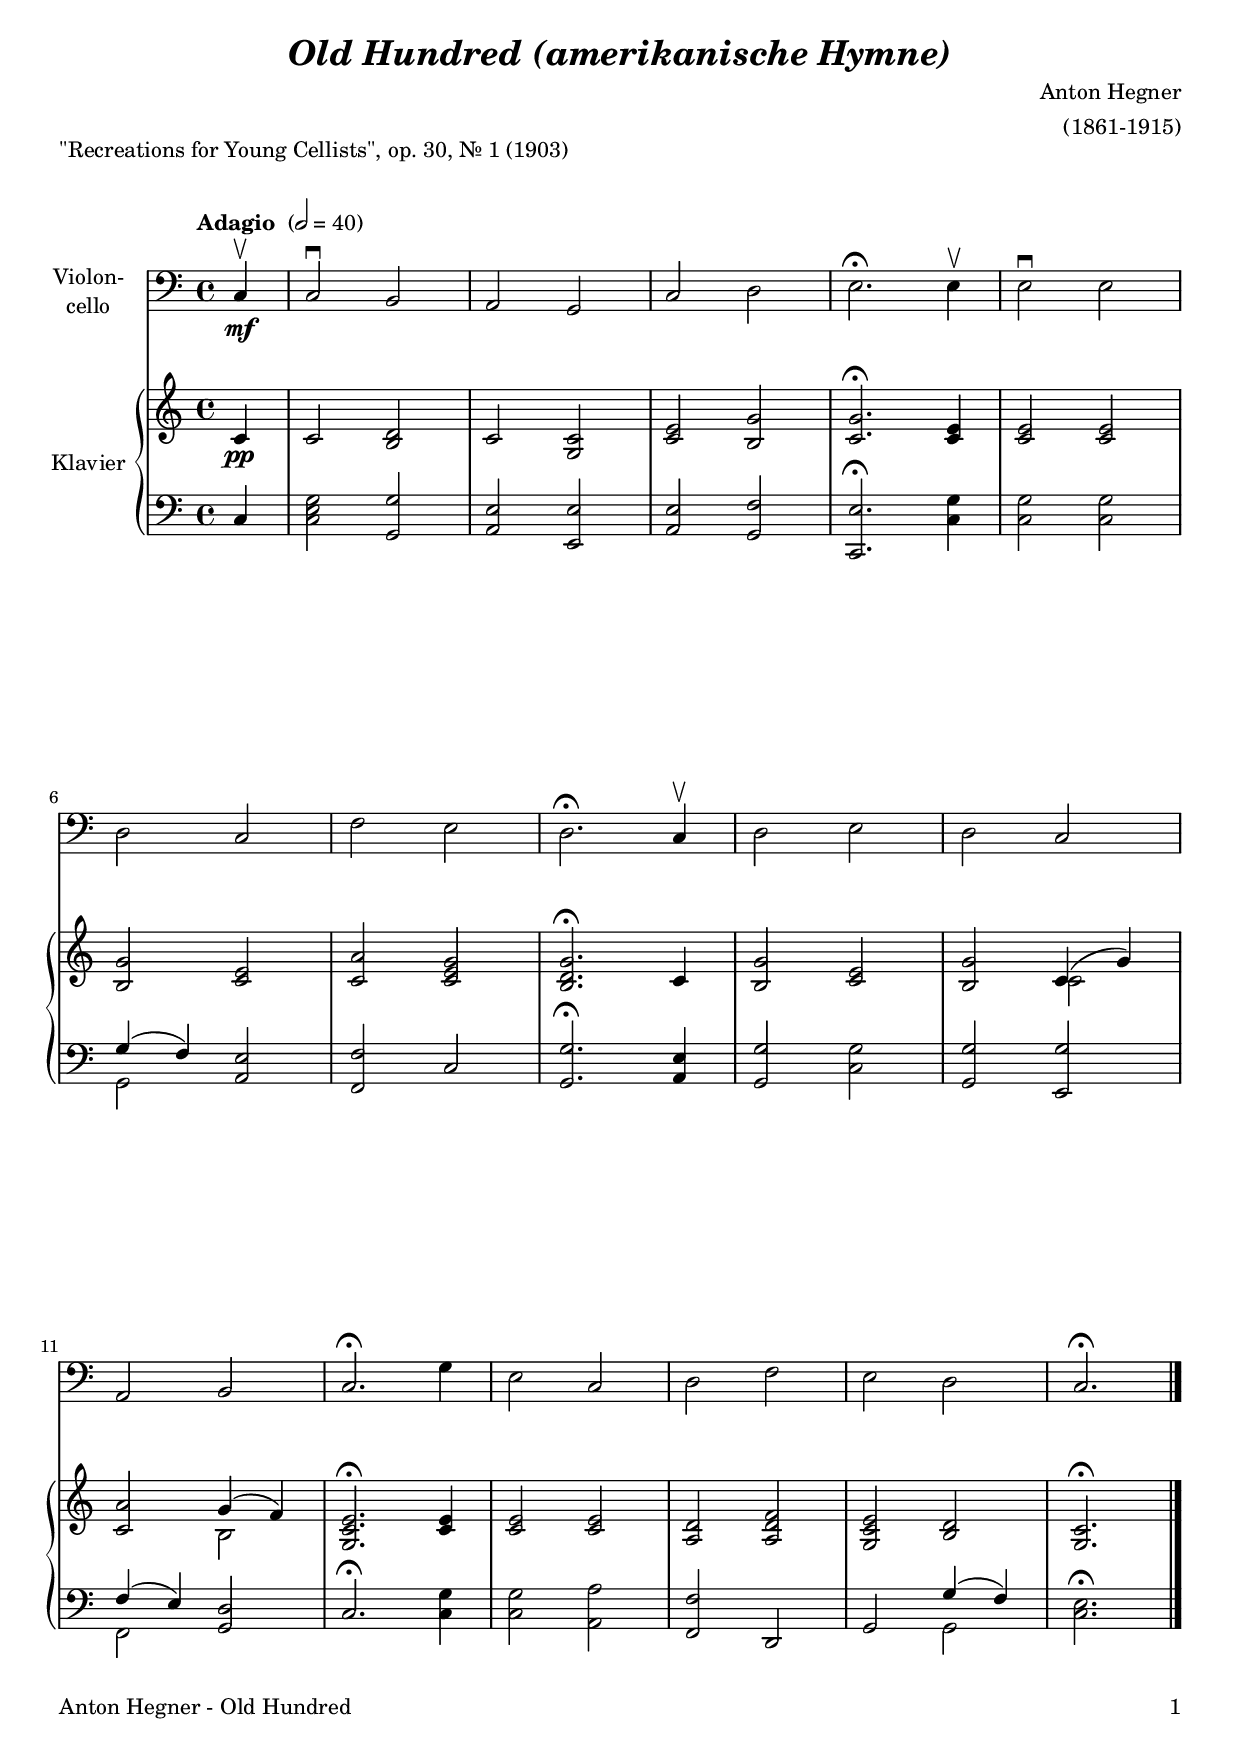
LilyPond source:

\version "2.24.4"
\include "deutsch.ly"

#(set-global-staff-size 19)

\header {
  title     = \markup \bold \italic "Old Hundred (amerikanische Hymne)"
  composer = "Anton Hegner"
  arranger = "(1861-1915)"
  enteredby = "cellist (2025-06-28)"
  piece     = "\"Recreations for Young Cellists\", op. 30, Nr. 1 (1903)"
}

voiceconsts = {
  \key c \major
  \time 4/4
  \clef "bass"
%  \numericTimeSignature
  \compressEmptyMeasures
  % Set default beaming for all staves
  \set Timing.beamExceptions = #'()
  \set Timing.baseMoment     = #(ly:make-moment 1 4)
  \set Timing.beatStructure  = #'(1 1 1 1)
  \tempo "Adagio " 2=40
}

mivc = "cello"
mist = "string ensemble 1"
mikl = "acoustic grand"

va = \relative c {
  \voiceconsts

  \partial 4 c4\upbow\mf
  c2\downbow h
  a g
  c d
  e2.\fermata e4\upbow
  e2\downbow e
  d c
  f e
  d2.\fermata c4\upbow
  d2 e
  d c
  a h
  c2.\fermata g'4
  e2 c
  d f
  e d
  \partial 2. c2.\fermata \bar "|."
}

vb = \relative c' {
  \voiceconsts
  \clef "treble"

  \partial 4 c4\pp
  c2 <h d>
  c <g c>
  <c e>
  <h g'>
  <c g'>2.\fermata <c e>4
  <c e>2 <c e>
  <h g'> <c e>
  <c a'> <c e g>
  <h d g>2.\fermata c4
  <h g'>2 <c e>
  <h g'> << { c4( g') } \\ c,2 >>
  <c a'> << { g'4( f) } \\ h,2 >>
  <g c e>2.\fermata <c e>4
  <c e>2 <c e>
  <a d> <a d f>
  <g c e> <h d>
  \partial 2. <g c>2.\fermata \bar "|."
}

vc = \relative c {
  \voiceconsts

  \partial 4 c4
  <c e g>2 <g g'>
  <a e'> <e e'>
  <a e'> <g f'>
  <c, e'>2.\fermata <c' g'>4
  <c g'>2 <c g'>
  << { g'4( f) } \\ g,2 >> <a e'> 
  <f f'> c'
  <g g'>2.\fermata <a e'>4
  <g g'>2 <c g'>
  <g g'> <e g'>
  << { f'4(  e) } \\ f,2 >> <g d'>
  c2.\fermata <c g'>4
  <c g'>2 <a a'>
  <f f'> d
  g << { g'4( f) } \\ g,2 >>
  \partial 2. <c e>2.\fermata \bar "|."
}


music = <<
  \new Staff {
    \set Staff.midiInstrument = \mivc
    \set Staff.instrumentName = \markup \center-column { "Violon-" "cello" }
    \transpose c c { \va }
  }

  \new PianoStaff <<
        \set PianoStaff.midiInstrument = \mikl
        \set PianoStaff.instrumentName = \markup \center-column { "Klavier" }
        <<
          \new Staff {
            \transpose c c { \vb }
          }
	  
%          \new Dynamics \vdy

          \new Staff {
            \transpose c c { \vc }
          }
        >>
  >>
>>
\book {
  \paper {
    print-page-number = ##t
    print-first-page-number = ##t
    ragged-last-bottom = ##f
    oddHeaderMarkup = \markup \null
    evenHeaderMarkup = \markup \null
    oddFooterMarkup = \markup {
      \fill-line {
        \if \should-print-page-number
        "Anton Hegner - Old Hundred" \fromproperty #'page:page-number-string
      }
    }
    evenFooterMarkup = \oddFooterMarkup
  } \score {
    \music
    \layout {}
  }

  \score {
    \unfoldRepeats \music

    \midi {
      \context {
        \Score
      }
    }
  }
}
